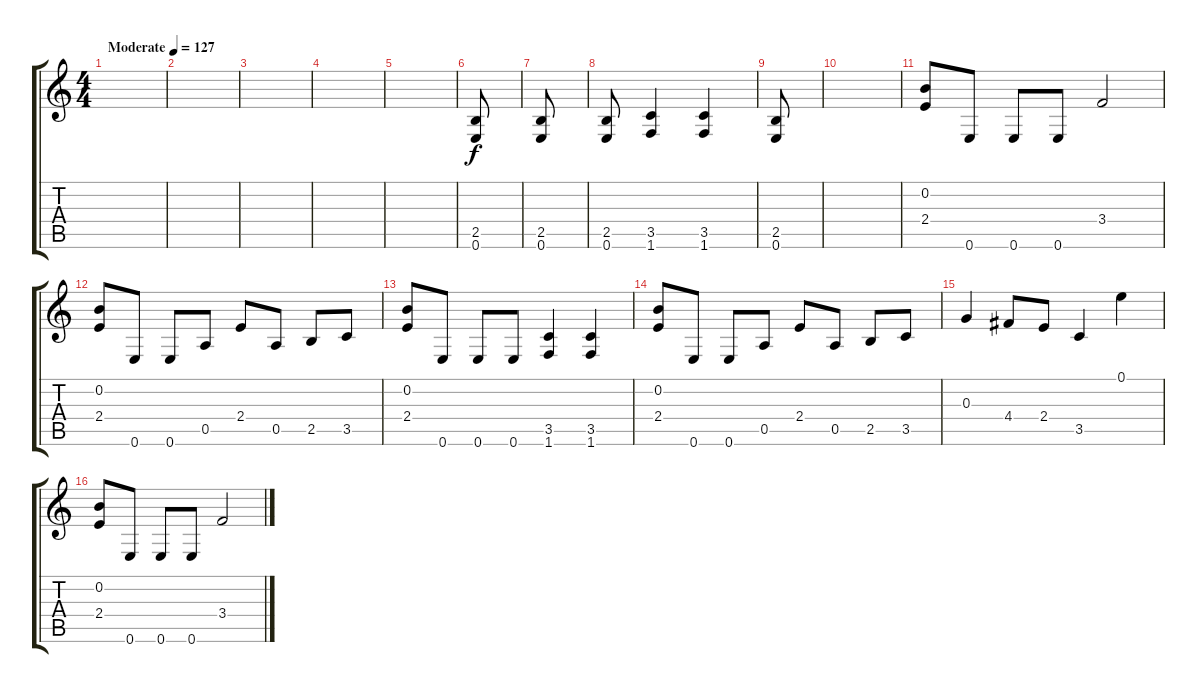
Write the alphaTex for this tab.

\track "" {instrument distortionguitar}
\staff {score tabs}
\tuning (E4 B3 G3 D3 A2 E2) {hide}
\ts (4 4)
\tempo (127 "Moderate")
\clef g2
\ks c
|
|
|
|
|
(2.5 0.6).8 |
(2.5 0.6).8 |
(2.5 0.6).8 (3.5 1.6).4 (3.5 1.6).4 |
(2.5 0.6).8 |
|
(0.2 2.4).8 0.6.8 0.6.8 0.6.8 3.4.2 |
(0.2 2.4).8 0.6.8 0.6.8 0.5.8 2.4.8 0.5.8 2.5.8 3.5.8 |
(0.2 2.4).8 0.6.8 0.6.8 0.6.8 (3.5 1.6).4 (3.5 1.6).4 |
(0.2 2.4).8 0.6.8 0.6.8 0.5.8 2.4.8 0.5.8 2.5.8 3.5.8 |
0.3.4 4.4.8 2.4.8 3.5.4 0.1.4 |
(0.2 2.4).8 0.6.8 0.6.8 0.6.8 3.4.2
